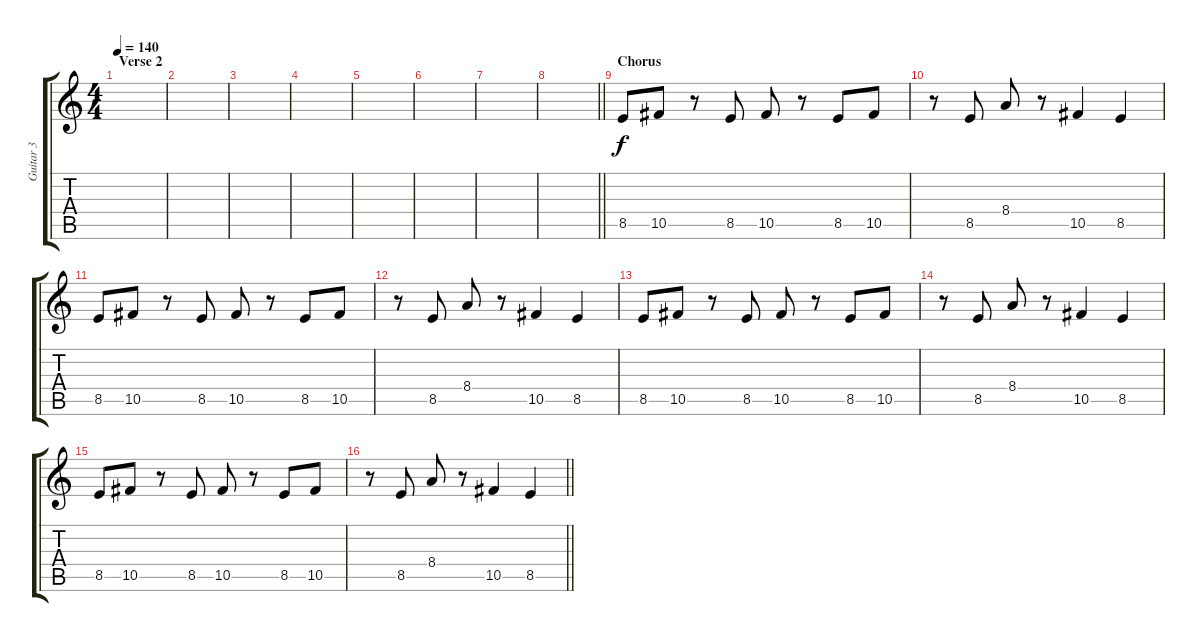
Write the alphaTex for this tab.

\track ("Guitar 3" "Guitar 3") {instrument acousticguitarsteel}
\staff {score tabs}
\tuning (Eb4 Bb3 Gb3 Db3 Ab2 Db2) {hide}
\ts (4 4)
\section ("" "Verse 2")
\tempo 140
\clef g2
\ks c
|
|
|
|
|
|
|
\barLineRight lightlight
|
\section ("" "Chorus")
8.5.8 10.5.8 r.8 8.5.8 10.5.8 r.8 8.5.8 10.5.8 |
r.8 8.5.8 8.4.8 r.8 10.5.4 8.5.4 |
8.5.8 10.5.8 r.8 8.5.8 10.5.8 r.8 8.5.8 10.5.8 |
r.8 8.5.8 8.4.8 r.8 10.5.4 8.5.4 |
8.5.8 10.5.8 r.8 8.5.8 10.5.8 r.8 8.5.8 10.5.8 |
r.8 8.5.8 8.4.8 r.8 10.5.4 8.5.4 |
8.5.8 10.5.8 r.8 8.5.8 10.5.8 r.8 8.5.8 10.5.8 |
\barLineRight lightlight
r.8 8.5.8 8.4.8 r.8 10.5.4 8.5.4
